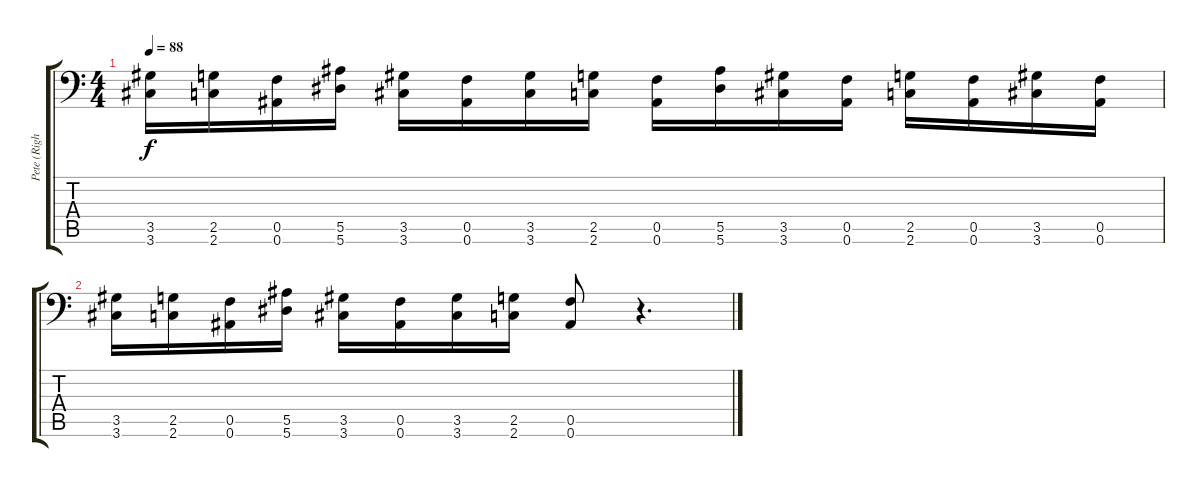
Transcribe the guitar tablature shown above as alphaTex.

\track ("Pete (Right)" "Pete (Righ") {instrument distortionguitar}
\staff {score tabs}
\tuning (C4 G3 Eb3 Bb2 F2 Bb1) {hide}
\ts (4 4)
\tempo 88
\clef f4
\ks c
(3.5 3.6).16{dy f} (2.5 2.6).16 (0.5 0.6).16 (5.5 5.6).16 (3.5 3.6).16 (0.5 0.6).16 (3.5 3.6).16 (2.5 2.6).16 (0.5 0.6).16 (5.5 5.6).16 (3.5 3.6).16 (0.5 0.6).16 (2.5 2.6).16 (0.5 0.6).16 (3.5 3.6).16 (0.5 0.6).16 |
(3.5 3.6).16 (2.5 2.6).16 (0.5 0.6).16 (5.5 5.6).16 (3.5 3.6).16 (0.5 0.6).16 (3.5 3.6).16 (2.5 2.6).16 (0.5 0.6).8 r.4{d}
